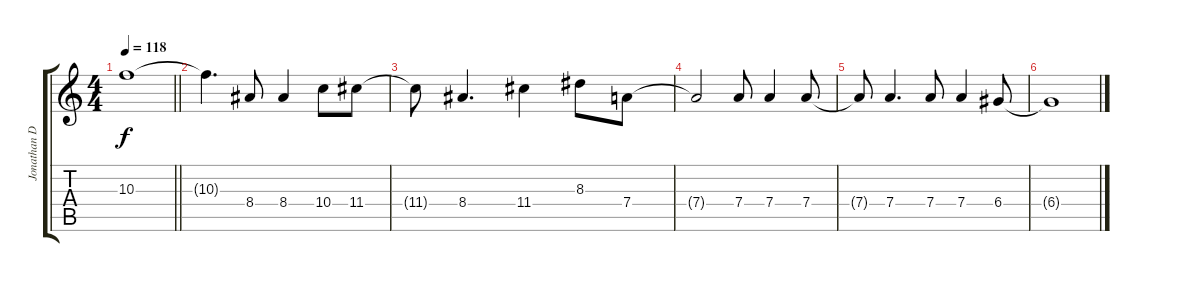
\track ("Jonathan Davis" "Jonathan D") {instrument distortionguitar}
\staff {score tabs}
\tuning (E4 B3 G3 D3 A2 E2) {hide}
\ts (4 4)
\tempo 118
\clef g2
\barLineRight lightlight
\ks c
10.3{t}.1{dy f} |
\section ("" "")
10.3{t}.4{d} 8.4.8 8.4.4 10.4.8 11.4.8 |
11.4{t}.8 8.4.4{d} 11.4.4 8.3.8 7.4.8 |
7.4{t}.2 7.4.8 7.4.4 7.4.8 |
7.4{t}.8 7.4.4{d} 7.4.8 7.4.4 6.4.8 |
6.4{t}.1
